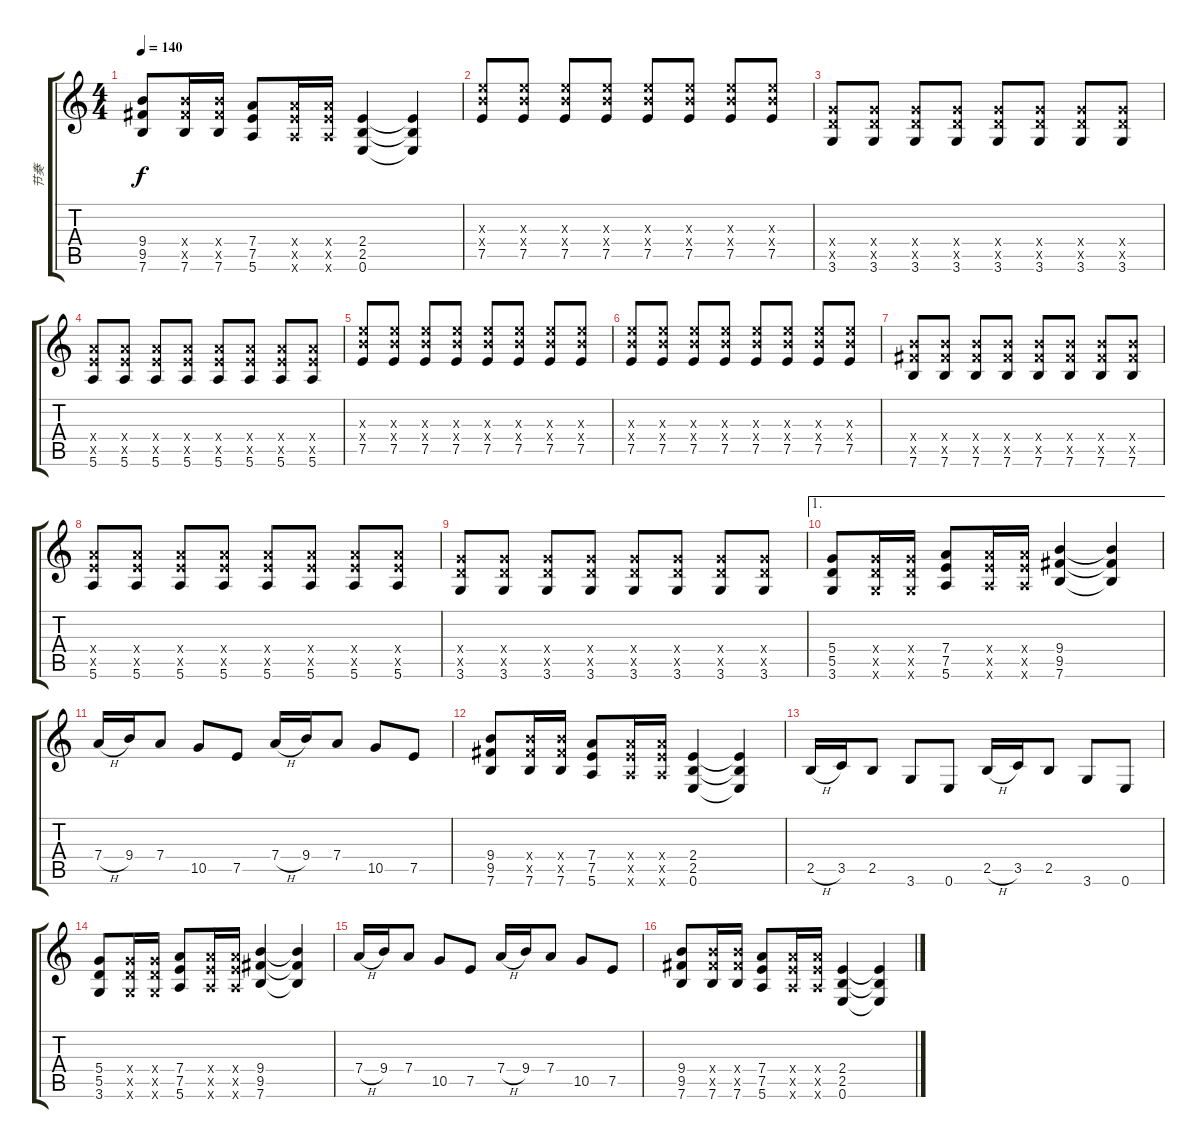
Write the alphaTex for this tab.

\track ("节奏" "节奏") {instrument overdrivenguitar}
\staff {score tabs}
\tuning (E4 B3 G3 D3 A2 E2) {hide}
\ts (4 4)
\tempo 140
\clef g2
\ks c
(9.4 9.5 7.6).8{dy f} (9.4{x} 9.5{x} 7.6).16 (9.4{x} 9.5{x} 7.6).16 (7.4 7.5 5.6).8 (7.4{x} 7.5{x} 5.6{x}).16 (7.4{x} 7.5{x} 5.6{x}).16 (2.4 2.5 0.6).4 (2.4{t} 2.5{t} 0.6{t}).4 |
(9.3{x} 9.4{x} 7.5).8 (9.3{x} 9.4{x} 7.5).8 (9.3{x} 9.4{x} 7.5).8 (9.3{x} 9.4{x} 7.5).8 (9.3{x} 9.4{x} 7.5).8 (9.3{x} 9.4{x} 7.5).8 (9.3{x} 9.4{x} 7.5).8 (9.3{x} 9.4{x} 7.5).8 |
(5.4{x} 5.5{x} 3.6).8 (5.4{x} 5.5{x} 3.6).8 (5.4{x} 5.5{x} 3.6).8 (5.4{x} 5.5{x} 3.6).8 (5.4{x} 5.5{x} 3.6).8 (5.4{x} 5.5{x} 3.6).8 (5.4{x} 5.5{x} 3.6).8 (5.4{x} 5.5{x} 3.6).8 |
(7.4{x} 7.5{x} 5.6).8 (7.4{x} 7.5{x} 5.6).8 (7.4{x} 7.5{x} 5.6).8 (7.4{x} 7.5{x} 5.6).8 (7.4{x} 7.5{x} 5.6).8 (7.4{x} 7.5{x} 5.6).8 (7.4{x} 7.5{x} 5.6).8 (7.4{x} 7.5{x} 5.6).8 |
(9.3{x} 9.4{x} 7.5).8 (9.3{x} 9.4{x} 7.5).8 (9.3{x} 9.4{x} 7.5).8 (9.3{x} 9.4{x} 7.5).8 (9.3{x} 9.4{x} 7.5).8 (9.3{x} 9.4{x} 7.5).8 (9.3{x} 9.4{x} 7.5).8 (9.3{x} 9.4{x} 7.5).8 |
(9.3{x} 9.4{x} 7.5).8 (9.3{x} 9.4{x} 7.5).8 (9.3{x} 9.4{x} 7.5).8 (9.3{x} 9.4{x} 7.5).8 (9.3{x} 9.4{x} 7.5).8 (9.3{x} 9.4{x} 7.5).8 (9.3{x} 9.4{x} 7.5).8 (9.3{x} 9.4{x} 7.5).8 |
(9.4{x} 9.5{x} 7.6).8 (9.4{x} 9.5{x} 7.6).8 (9.4{x} 9.5{x} 7.6).8 (9.4{x} 9.5{x} 7.6).8 (9.4{x} 9.5{x} 7.6).8 (9.4{x} 9.5{x} 7.6).8 (9.4{x} 9.5{x} 7.6).8 (9.4{x} 9.5{x} 7.6).8 |
(7.4{x} 7.5{x} 5.6).8 (7.4{x} 7.5{x} 5.6).8 (7.4{x} 7.5{x} 5.6).8 (7.4{x} 7.5{x} 5.6).8 (7.4{x} 7.5{x} 5.6).8 (7.4{x} 7.5{x} 5.6).8 (7.4{x} 7.5{x} 5.6).8 (7.4{x} 7.5{x} 5.6).8 |
(5.4{x} 5.5{x} 3.6).8 (5.4{x} 5.5{x} 3.6).8 (5.4{x} 5.5{x} 3.6).8 (5.4{x} 5.5{x} 3.6).8 (5.4{x} 5.5{x} 3.6).8 (5.4{x} 5.5{x} 3.6).8 (5.4{x} 5.5{x} 3.6).8 (5.4{x} 5.5{x} 3.6).8 |
\ae 1
(5.4 5.5 3.6).8 (5.4{x} 5.5{x} 3.6{x}).16 (5.4{x} 5.5{x} 3.6{x}).16 (7.4 7.5 5.6).8 (7.4{x} 7.5{x} 5.6{x}).16 (7.4{x} 7.5{x} 5.6{x}).16 (9.4 9.5 7.6).4 (9.4{t} 9.5{t} 7.6{t}).4 |
7.4{h}.16 9.4.16 7.4.8 10.5.8 7.5.8 7.4{h}.16 9.4.16 7.4.8 10.5.8 7.5.8 |
(9.4 9.5 7.6).8 (9.4{x} 9.5{x} 7.6).16 (9.4{x} 9.5{x} 7.6).16 (7.4 7.5 5.6).8 (7.4{x} 7.5{x} 5.6{x}).16 (7.4{x} 7.5{x} 5.6{x}).16 (2.4 2.5 0.6).4 (2.4{t} 2.5{t} 0.6{t}).4 |
2.5{h}.16 3.5.16 2.5.8 3.6.8 0.6.8 2.5{h}.16 3.5.16 2.5.8 3.6.8 0.6.8 |
(5.4 5.5 3.6).8 (5.4{x} 5.5{x} 3.6{x}).16 (5.4{x} 5.5{x} 3.6{x}).16 (7.4 7.5 5.6).8 (7.4{x} 7.5{x} 5.6{x}).16 (7.4{x} 7.5{x} 5.6{x}).16 (9.4 9.5 7.6).4 (9.4{t} 9.5{t} 7.6{t}).4 |
7.4{h}.16 9.4.16 7.4.8 10.5.8 7.5.8 7.4{h}.16 9.4.16 7.4.8 10.5.8 7.5.8 |
(9.4 9.5 7.6).8 (9.4{x} 9.5{x} 7.6).16 (9.4{x} 9.5{x} 7.6).16 (7.4 7.5 5.6).8 (7.4{x} 7.5{x} 5.6{x}).16 (7.4{x} 7.5{x} 5.6{x}).16 (2.4 2.5 0.6).4 (2.4{t} 2.5{t} 0.6{t}).4
